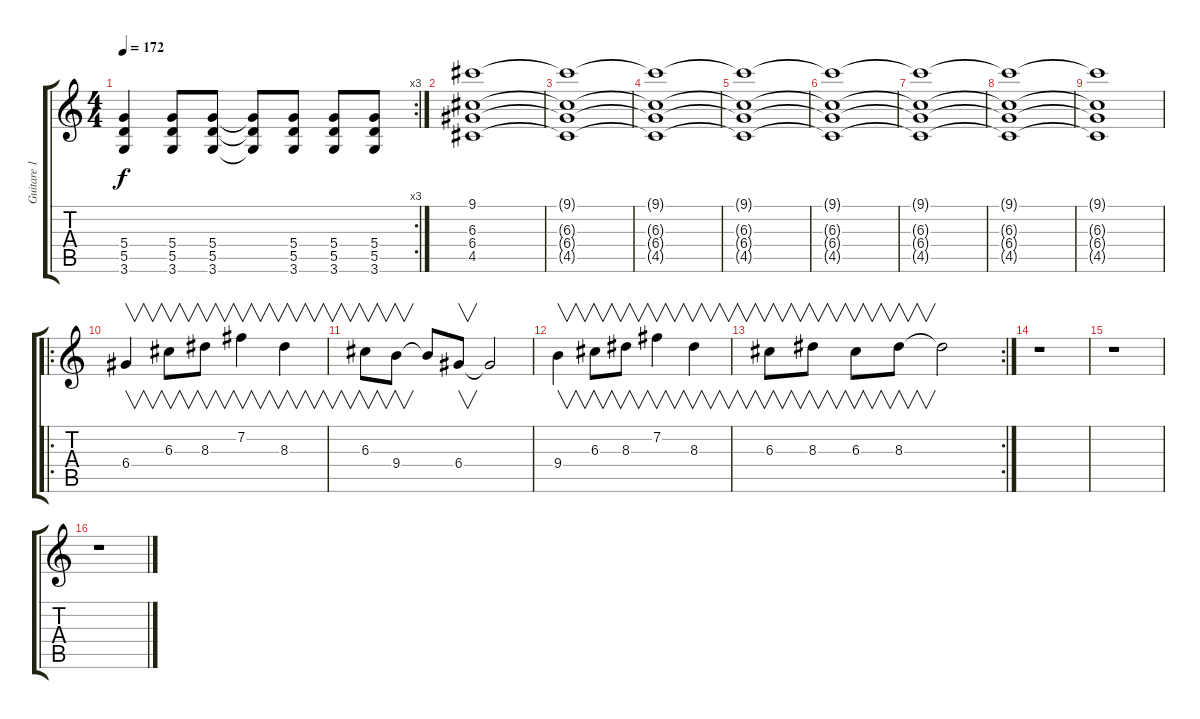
\track ("Guitare 1" "Guitare 1") {instrument electricguitarclean}
\staff {score tabs}
\tuning (E4 B3 G3 D3 A2 E2) {hide}
\rc 3
\ts (4 4)
\tempo 172
\clef g2
\ks c
(5.4 5.5 3.6).4{dy f} (5.4 5.5 3.6).8 (5.4 5.5 3.6).8 (5.4{t} 5.5{t} 3.6{t}).8 (5.4 5.5 3.6).8 (5.4 5.5 3.6).8 (5.4 5.5 3.6).8 |
(9.1 6.3 6.4 4.5).1 |
(9.1{t} 6.3{t} 6.4{t} 4.5{t}).1 |
(9.1{t} 6.3{t} 6.4{t} 4.5{t}).1 |
(9.1{t} 6.3{t} 6.4{t} 4.5{t}).1 |
(9.1{t} 6.3{t} 6.4{t} 4.5{t}).1 |
(9.1{t} 6.3{t} 6.4{t} 4.5{t}).1 |
(9.1{t} 6.3{t} 6.4{t} 4.5{t}).1 |
(9.1{t} 6.3{t} 6.4{t} 4.5{t}).1 |
\ro
6.4.4{v} 6.3.8{v} 8.3.8{v} 7.2.4{v} 8.3.4{v} |
6.3.8{v} 9.4.8{v} 9.4{t}.8 6.4.8{v} 6.4{t}.2 |
9.4.4{v} 6.3.8{v} 8.3.8{v} 7.2.4{v} 8.3.4{v} |
\rc 2
6.3.8{v} 8.3.8{v} 6.3.8{v} 8.3.8{v} 8.3{t}.2 |
r.1 |
r.1 |
r.1
